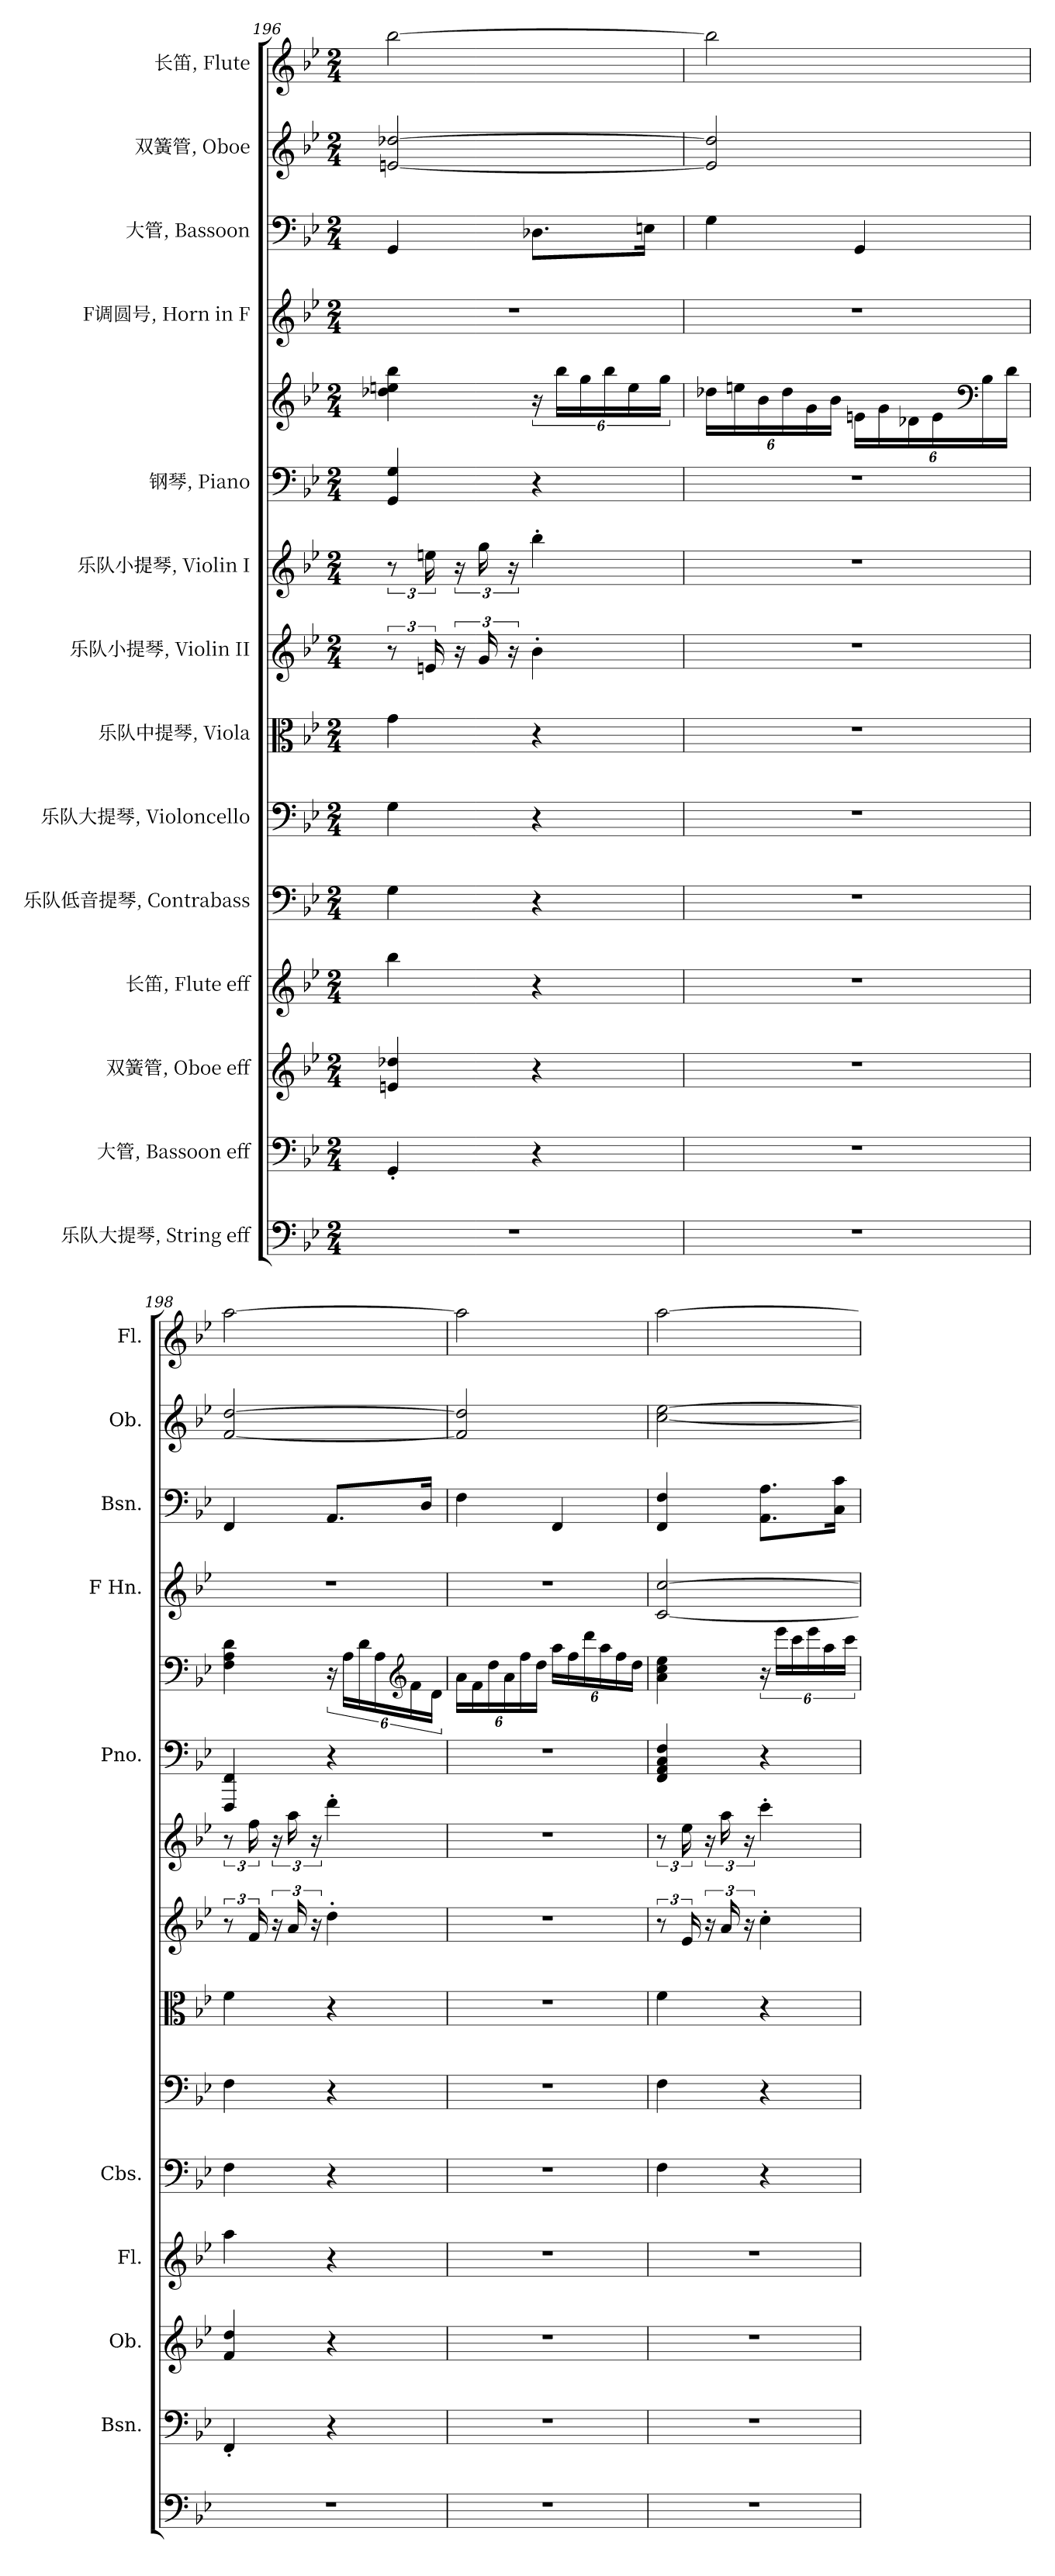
**kern	**kern	**kern	**kern	**kern	**kern	**kern	**kern	**kern	**kern	**kern	**kern	**kern	**kern	**kern
*part14	*part13	*part12	*part11	*part10	*part9	*part8	*part7	*part6	*part5	*part5	*part4	*part3	*part2	*part1
*staff15	*staff14	*staff13	*staff12	*staff11	*staff10	*staff9	*staff8	*staff7	*staff6	*staff5	*staff4	*staff3	*staff2	*staff1
*I"乐队大提琴, String eff	*I"大管, Bassoon eff	*I"双簧管, Oboe eff	*I"长笛, Flute eff	*I"乐队低音提琴, Contrabass	*I"乐队大提琴, Violoncello	*I"乐队中提琴, Viola	*I"乐队小提琴, Violin II	*I"乐队小提琴, Violin I	*I"钢琴, Piano	*	*I"F调圆号, Horn in F	*I"大管, Bassoon	*I"双簧管, Oboe	*I"长笛, Flute
*	*I'Bsn.	*I'Ob.	*I'Fl.	*I'Cbs.	*	*	*	*	*I'Pno.	*	*I'F Hn.	*I'Bsn.	*I'Ob.	*I'Fl.
!!LO:PB:g=z
*clefF4	*clefF4	*clefG2	*clefG2	*clefF4	*clefF4	*clefC3	*clefG2	*clefG2	*clefF4	*clefG2	*clefG2	*clefF4	*clefG2	*clefG2
*	*	*	*	*ITrd7c12	*	*	*	*	*	*	*ITrd4c7	*	*	*
*k[b-e-]	*k[b-e-]	*k[b-e-]	*k[b-e-]	*k[b-e-]	*k[b-e-]	*k[b-e-]	*k[b-e-]	*k[b-e-]	*k[b-e-]	*k[b-e-]	*k[b-e-a-]	*k[b-e-]	*k[b-e-]	*k[b-e-]
*M2/4	*M2/4	*M2/4	*M2/4	*M2/4	*M2/4	*M2/4	*M2/4	*M2/4	*M2/4	*M2/4	*M2/4	*M2/4	*M2/4	*M2/4
=196	=196	=196	=196	=196	=196	=196	=196	=196	=196	=196	=196	=196	=196	=196
2r	4GG'/	4en/ 4dd-X/	4bb-\	4GG\	4G\	4g\	12r	12r	4GG/ 4G/	4dd-X\ 4een\ 4bb-\	2r	4GG/	[2en/ [2dd-X/	[2bb-\
.	.	.	.	.	.	.	24en/	24een\	.	.	.	.	.	.
.	.	.	.	.	.	.	24r	24r	.	.	.	.	.	.
.	.	.	.	.	.	.	24g/	24gg\	.	.	.	.	.	.
.	.	.	.	.	.	.	24r	24r	.	.	.	.	.	.
.	4r	4r	4r	4r	4r	4r	4b-'\	4bb-'\	4r	24r	.	8.D-X\L	.	.
.	.	.	.	.	.	.	.	.	.	24bb-\LL	.	.	.	.
.	.	.	.	.	.	.	.	.	.	24gg\	.	.	.	.
*	*	*	*	*	*	*	*	*	*	*Xbrackettup	*	*	*	*
.	.	.	.	.	.	.	.	.	.	24bb-\	.	.	.	.
.	.	.	.	.	.	.	.	.	.	24ee\	.	.	.	.
.	.	.	.	.	.	.	.	.	.	.	.	16En\Jk	.	.
.	.	.	.	.	.	.	.	.	.	24gg\JJ	.	.	.	.
=197	=197	=197	=197	=197	=197	=197	=197	=197	=197	=197	=197	=197	=197	=197
2r	2r	2r	2r	2r	2r	2r	2r	2r	2r	24dd-X\LL	2r	4G\	2e/] 2dd-/]	2bb-\]
.	.	.	.	.	.	.	.	.	.	24een\	.	.	.	.
.	.	.	.	.	.	.	.	.	.	24b-\	.	.	.	.
.	.	.	.	.	.	.	.	.	.	24dd-\	.	.	.	.
.	.	.	.	.	.	.	.	.	.	24g\	.	.	.	.
.	.	.	.	.	.	.	.	.	.	24b-\JJ	.	.	.	.
.	.	.	.	.	.	.	.	.	.	24en\LL	.	4GG/	.	.
.	.	.	.	.	.	.	.	.	.	24g\	.	.	.	.
.	.	.	.	.	.	.	.	.	.	24d-X\	.	.	.	.
.	.	.	.	.	.	.	.	.	.	24e\	.	.	.	.
*	*	*	*	*	*	*	*	*	*	*clefF4	*	*	*	*
.	.	.	.	.	.	.	.	.	.	24B-\	.	.	.	.
.	.	.	.	.	.	.	.	.	.	24d-\JJ	.	.	.	.
!!LO:PB:g=z
=198	=198	=198	=198	=198	=198	=198	=198	=198	=198	=198	=198	=198	=198	=198
2r	4FF'/	4f/ 4dd/	4aa\	4FF\	4F\	4f\	12r	12r	4FFF/ 4FF/	4F\ 4A\ 4d\	2r	4FF/	[2f/ [2dd/	[2aa\
.	.	.	.	.	.	.	24f/	24ff\	.	.	.	.	.	.
.	.	.	.	.	.	.	24r	24r	.	.	.	.	.	.
.	.	.	.	.	.	.	24a/	24aa\	.	.	.	.	.	.
.	.	.	.	.	.	.	24r	24r	.	.	.	.	.	.
*	*	*	*	*	*	*	*	*	*	*brackettup	*	*	*	*
.	4r	4r	4r	4r	4r	4r	4dd'\	4ddd'\	4r	24r	.	8.AA/L	.	.
.	.	.	.	.	.	.	.	.	.	24A\LL	.	.	.	.
.	.	.	.	.	.	.	.	.	.	24d\	.	.	.	.
*	*	*	*	*	*	*	*	*	*	*Xbrackettup	*	*	*	*
.	.	.	.	.	.	.	.	.	.	24A\	.	.	.	.
*	*	*	*	*	*	*	*	*	*	*clefG2	*	*	*	*
.	.	.	.	.	.	.	.	.	.	24f\	.	.	.	.
.	.	.	.	.	.	.	.	.	.	.	.	16D/Jk	.	.
.	.	.	.	.	.	.	.	.	.	24d\JJ	.	.	.	.
=199	=199	=199	=199	=199	=199	=199	=199	=199	=199	=199	=199	=199	=199	=199
2r	2r	2r	2r	2r	2r	2r	2r	2r	2r	24a\LL	2r	4F\	2f/] 2dd/]	2aa\]
.	.	.	.	.	.	.	.	.	.	24f\	.	.	.	.
.	.	.	.	.	.	.	.	.	.	24dd\	.	.	.	.
.	.	.	.	.	.	.	.	.	.	24a\	.	.	.	.
.	.	.	.	.	.	.	.	.	.	24ff\	.	.	.	.
.	.	.	.	.	.	.	.	.	.	24dd\JJ	.	.	.	.
.	.	.	.	.	.	.	.	.	.	24aa\LL	.	4FF/	.	.
.	.	.	.	.	.	.	.	.	.	24ff\	.	.	.	.
.	.	.	.	.	.	.	.	.	.	24ddd\	.	.	.	.
.	.	.	.	.	.	.	.	.	.	24aa\	.	.	.	.
.	.	.	.	.	.	.	.	.	.	24ff\	.	.	.	.
.	.	.	.	.	.	.	.	.	.	24dd\JJ	.	.	.	.
=200	=200	=200	=200	=200	=200	=200	=200	=200	=200	=200	=200	=200	=200	=200
2r	2r	2r	2r	4FF\	4F\	4f\	12r	12r	4FF/ 4AA/ 4C/ 4F/	4a\ 4cc\ 4ee-\	[2F/ [2f/	4FF/ 4F/	[2cc\ [2ee-\	[2aa\
.	.	.	.	.	.	.	24e-/	24ee-\	.	.	.	.	.	.
.	.	.	.	.	.	.	24r	24r	.	.	.	.	.	.
.	.	.	.	.	.	.	24a/	24aa\	.	.	.	.	.	.
.	.	.	.	.	.	.	24r	24r	.	.	.	.	.	.
*	*	*	*	*	*	*	*	*	*	*brackettup	*	*	*	*
.	.	.	.	4r	4r	4r	4cc'\	4ccc'\	4r	24r	.	8.AA\ 8.A\L	.	.
.	.	.	.	.	.	.	.	.	.	24eee-\LL	.	.	.	.
.	.	.	.	.	.	.	.	.	.	24ccc\	.	.	.	.
*	*	*	*	*	*	*	*	*	*	*Xbrackettup	*	*	*	*
.	.	.	.	.	.	.	.	.	.	24eee-\	.	.	.	.
.	.	.	.	.	.	.	.	.	.	24aa\	.	.	.	.
.	.	.	.	.	.	.	.	.	.	.	.	16C\ 16c\Jk	.	.
.	.	.	.	.	.	.	.	.	.	24ccc\JJ	.	.	.	.
=	=	=	=	=	=	=	=	=	=	=	=	=	=	=
*-	*-	*-	*-	*-	*-	*-	*-	*-	*-	*-	*-	*-	*-	*-
